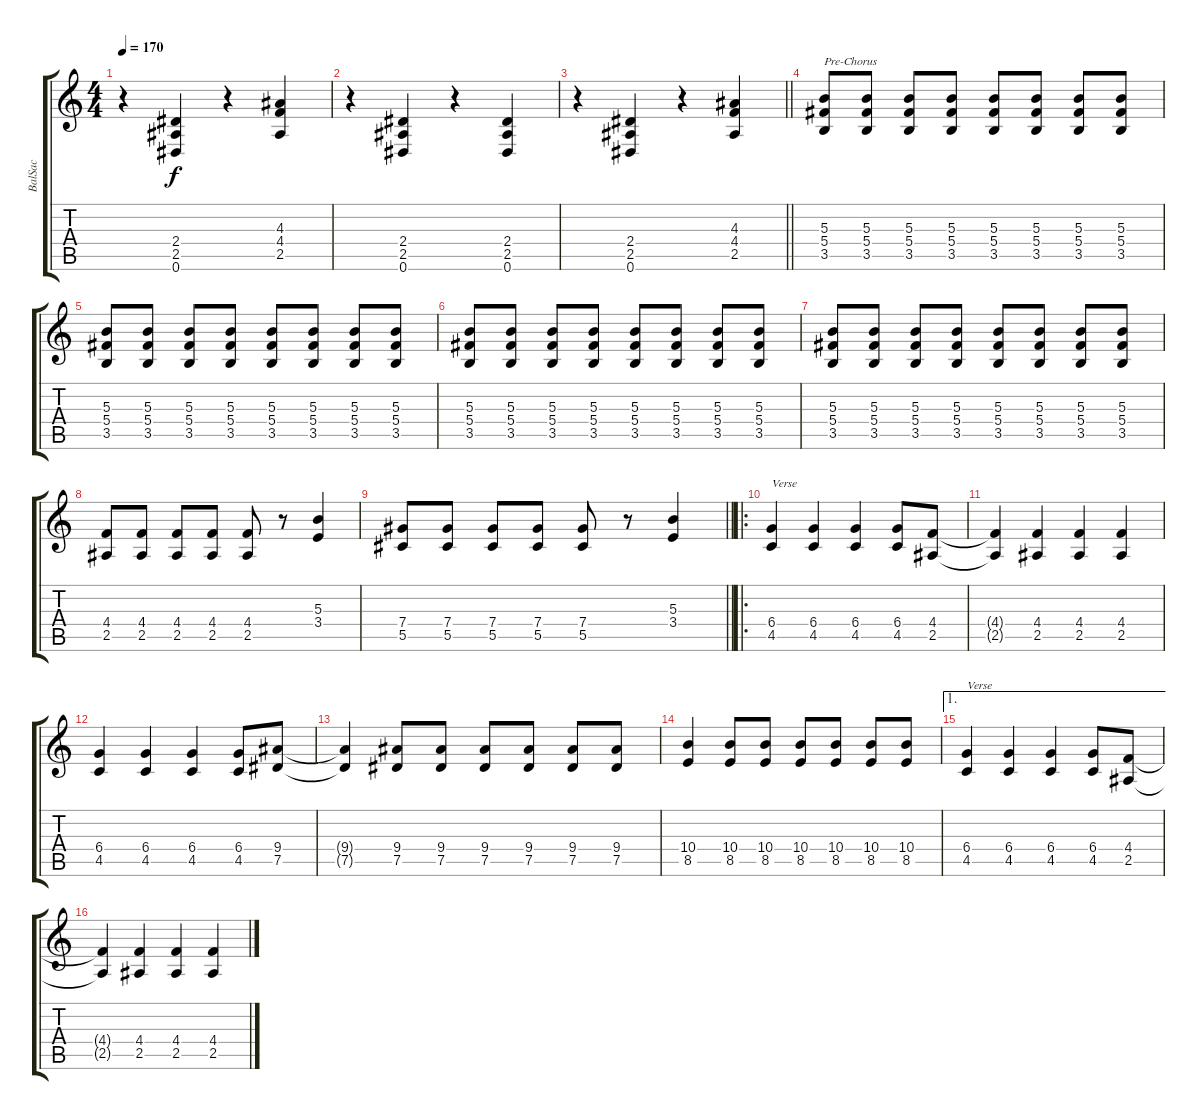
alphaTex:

\track ("BalSac" "BalSac") {instrument distortionguitar}
\staff {score tabs}
\tuning (Eb4 Bb3 Gb3 Db3 Ab2 Eb2) {hide}
\ts (4 4)
\tempo 170
\clef g2
\ks c
r.4{dy f} (2.4 2.5 0.6).4 r.4 (4.3 4.4 2.5).4 |
r.4 (2.4 2.5 0.6).4 r.4 (2.4 2.5 0.6).4 |
\barLineRight lightlight
r.4 (2.4 2.5 0.6).4 r.4 (4.3 4.4 2.5).4 |
(5.3 5.4 3.5).8{txt "Pre-Chorus"} (5.3 5.4 3.5).8 (5.3 5.4 3.5).8 (5.3 5.4 3.5).8 (5.3 5.4 3.5).8 (5.3 5.4 3.5).8 (5.3 5.4 3.5).8 (5.3 5.4 3.5).8 |
(5.3 5.4 3.5).8 (5.3 5.4 3.5).8 (5.3 5.4 3.5).8 (5.3 5.4 3.5).8 (5.3 5.4 3.5).8 (5.3 5.4 3.5).8 (5.3 5.4 3.5).8 (5.3 5.4 3.5).8 |
(5.3 5.4 3.5).8 (5.3 5.4 3.5).8 (5.3 5.4 3.5).8 (5.3 5.4 3.5).8 (5.3 5.4 3.5).8 (5.3 5.4 3.5).8 (5.3 5.4 3.5).8 (5.3 5.4 3.5).8 |
(5.3 5.4 3.5).8 (5.3 5.4 3.5).8 (5.3 5.4 3.5).8 (5.3 5.4 3.5).8 (5.3 5.4 3.5).8 (5.3 5.4 3.5).8 (5.3 5.4 3.5).8 (5.3 5.4 3.5).8 |
(4.4 2.5).8 (4.4 2.5).8 (4.4 2.5).8 (4.4 2.5).8 (4.4 2.5).8 r.8 (5.3 3.4).4 |
\barLineRight lightlight
(7.4 5.5).8 (7.4 5.5).8 (7.4 5.5).8 (7.4 5.5).8 (7.4 5.5).8 r.8 (5.3 3.4).4 |
\ro
(6.4 4.5).4{txt "Verse"} (6.4 4.5).4 (6.4 4.5).4 (6.4 4.5).8 (4.4 2.5).8 |
(4.4{t} 2.5{t}).4 (4.4 2.5).4 (4.4 2.5).4 (4.4 2.5).4 |
(6.4 4.5).4 (6.4 4.5).4 (6.4 4.5).4 (6.4 4.5).8 (9.4 7.5).8 |
(9.4{t} 7.5{t}).4 (9.4 7.5).8 (9.4 7.5).8 (9.4 7.5).8 (9.4 7.5).8 (9.4 7.5).8 (9.4 7.5).8 |
(10.4 8.5).4 (10.4 8.5).8 (10.4 8.5).8 (10.4 8.5).8 (10.4 8.5).8 (10.4 8.5).8 (10.4 8.5).8 |
\ae 1
(6.4 4.5).4{txt "Verse"} (6.4 4.5).4 (6.4 4.5).4 (6.4 4.5).8 (4.4 2.5).8 |
(4.4{t} 2.5{t}).4 (4.4 2.5).4 (4.4 2.5).4 (4.4 2.5).4
